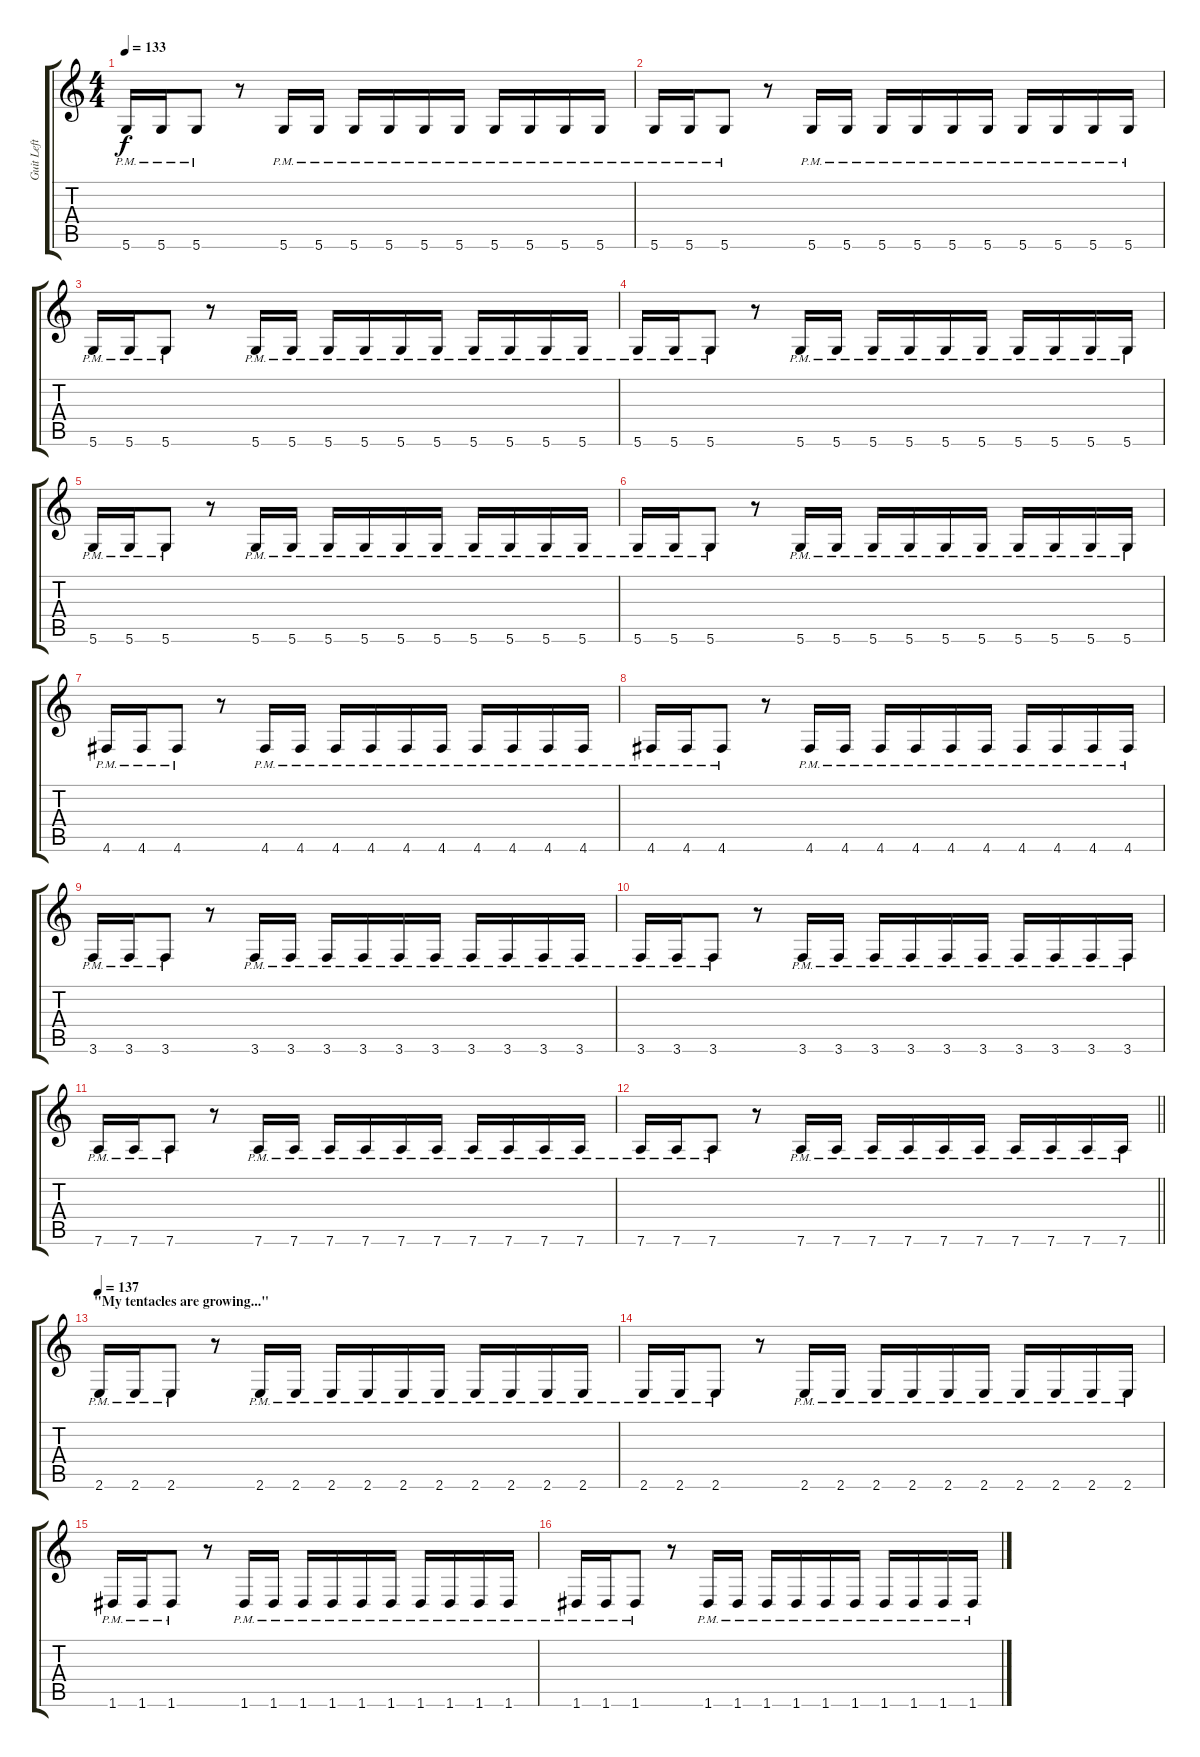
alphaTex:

\track ("Guit Left" "Guit Left") {instrument distortionguitar}
\staff {score tabs}
\tuning (D4 A3 F3 C3 G2 D2) {hide}
\ts (4 4)
\tempo 133
\clef g2
\ks c
5.6{pm}.16{dy f} 5.6{pm}.16 5.6{pm}.8 r.8 5.6{pm}.16 5.6{pm}.16 5.6{pm}.16 5.6{pm}.16 5.6{pm}.16 5.6{pm}.16 5.6{pm}.16 5.6{pm}.16 5.6{pm}.16 5.6{pm}.16 |
5.6{pm}.16 5.6{pm}.16 5.6{pm}.8 r.8 5.6{pm}.16 5.6{pm}.16 5.6{pm}.16 5.6{pm}.16 5.6{pm}.16 5.6{pm}.16 5.6{pm}.16 5.6{pm}.16 5.6{pm}.16 5.6{pm}.16 |
5.6{pm}.16 5.6{pm}.16 5.6{pm}.8 r.8 5.6{pm}.16 5.6{pm}.16 5.6{pm}.16 5.6{pm}.16 5.6{pm}.16 5.6{pm}.16 5.6{pm}.16 5.6{pm}.16 5.6{pm}.16 5.6{pm}.16 |
5.6{pm}.16 5.6{pm}.16 5.6{pm}.8 r.8 5.6{pm}.16 5.6{pm}.16 5.6{pm}.16 5.6{pm}.16 5.6{pm}.16 5.6{pm}.16 5.6{pm}.16 5.6{pm}.16 5.6{pm}.16 5.6{pm}.16 |
5.6{pm}.16 5.6{pm}.16 5.6{pm}.8 r.8 5.6{pm}.16 5.6{pm}.16 5.6{pm}.16 5.6{pm}.16 5.6{pm}.16 5.6{pm}.16 5.6{pm}.16 5.6{pm}.16 5.6{pm}.16 5.6{pm}.16 |
5.6{pm}.16 5.6{pm}.16 5.6{pm}.8 r.8 5.6{pm}.16 5.6{pm}.16 5.6{pm}.16 5.6{pm}.16 5.6{pm}.16 5.6{pm}.16 5.6{pm}.16 5.6{pm}.16 5.6{pm}.16 5.6{pm}.16 |
4.6{pm}.16 4.6{pm}.16 4.6{pm}.8 r.8 4.6{pm}.16 4.6{pm}.16 4.6{pm}.16 4.6{pm}.16 4.6{pm}.16 4.6{pm}.16 4.6{pm}.16 4.6{pm}.16 4.6{pm}.16 4.6{pm}.16 |
4.6{pm}.16 4.6{pm}.16 4.6{pm}.8 r.8 4.6{pm}.16 4.6{pm}.16 4.6{pm}.16 4.6{pm}.16 4.6{pm}.16 4.6{pm}.16 4.6{pm}.16 4.6{pm}.16 4.6{pm}.16 4.6{pm}.16 |
3.6{pm}.16 3.6{pm}.16 3.6{pm}.8 r.8 3.6{pm}.16 3.6{pm}.16 3.6{pm}.16 3.6{pm}.16 3.6{pm}.16 3.6{pm}.16 3.6{pm}.16 3.6{pm}.16 3.6{pm}.16 3.6{pm}.16 |
3.6{pm}.16 3.6{pm}.16 3.6{pm}.8 r.8 3.6{pm}.16 3.6{pm}.16 3.6{pm}.16 3.6{pm}.16 3.6{pm}.16 3.6{pm}.16 3.6{pm}.16 3.6{pm}.16 3.6{pm}.16 3.6{pm}.16 |
7.6{pm}.16 7.6{pm}.16 7.6{pm}.8 r.8 7.6{pm}.16 7.6{pm}.16 7.6{pm}.16 7.6{pm}.16 7.6{pm}.16 7.6{pm}.16 7.6{pm}.16 7.6{pm}.16 7.6{pm}.16 7.6{pm}.16 |
\barLineRight lightlight
7.6{pm}.16 7.6{pm}.16 7.6{pm}.8 r.8 7.6{pm}.16 7.6{pm}.16 7.6{pm}.16 7.6{pm}.16 7.6{pm}.16 7.6{pm}.16 7.6{pm}.16 7.6{pm}.16 7.6{pm}.16 7.6{pm}.16 |
\section ("" "\"My tentacles are growing...\"")
\tempo 137
2.6{pm}.16 2.6{pm}.16 2.6{pm}.8 r.8 2.6{pm}.16 2.6{pm}.16 2.6{pm}.16 2.6{pm}.16 2.6{pm}.16 2.6{pm}.16 2.6{pm}.16 2.6{pm}.16 2.6{pm}.16 2.6{pm}.16 |
2.6{pm}.16 2.6{pm}.16 2.6{pm}.8 r.8 2.6{pm}.16 2.6{pm}.16 2.6{pm}.16 2.6{pm}.16 2.6{pm}.16 2.6{pm}.16 2.6{pm}.16 2.6{pm}.16 2.6{pm}.16 2.6{pm}.16 |
1.6{pm}.16 1.6{pm}.16 1.6{pm}.8 r.8 1.6{pm}.16 1.6{pm}.16 1.6{pm}.16 1.6{pm}.16 1.6{pm}.16 1.6{pm}.16 1.6{pm}.16 1.6{pm}.16 1.6{pm}.16 1.6{pm}.16 |
1.6{pm}.16 1.6{pm}.16 1.6{pm}.8 r.8 1.6{pm}.16 1.6{pm}.16 1.6{pm}.16 1.6{pm}.16 1.6{pm}.16 1.6{pm}.16 1.6{pm}.16 1.6{pm}.16 1.6{pm}.16 1.6{pm}.16
